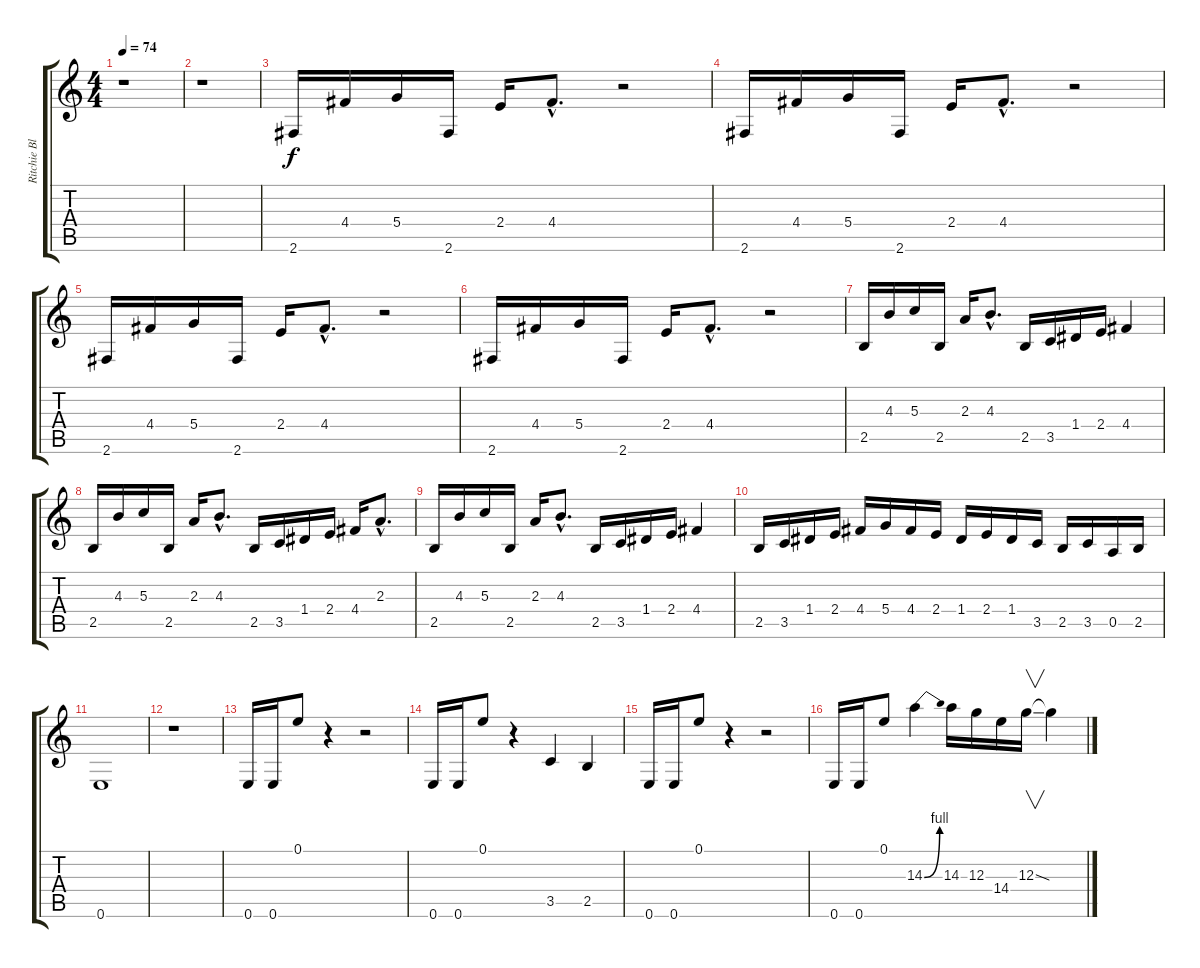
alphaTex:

\track ("Ritchie Blackmore" "Ritchie Bl") {instrument distortionguitar}
\staff {score tabs}
\tuning (E4 B3 G3 D3 A2 E2) {hide}
\ts (4 4)
\tempo 74
\clef g2
\ks c
r.1{dy f instrument distortionguitar} |
r.1 |
2.6.16 4.4.16 5.4.16 2.6.16 2.4.16 4.4{hac}.8{d} r.2 |
2.6.16 4.4.16 5.4.16 2.6.16 2.4.16 4.4{hac}.8{d} r.2 |
2.6.16 4.4.16 5.4.16 2.6.16 2.4.16 4.4{hac}.8{d} r.2 |
2.6.16 4.4.16 5.4.16 2.6.16 2.4.16 4.4{hac}.8{d} r.2 |
2.5.16 4.3.16 5.3.16 2.5.16 2.3.16 4.3{hac}.8{d} 2.5.16 3.5.16 1.4.16 2.4.16 4.4.4 |
2.5.16 4.3.16 5.3.16 2.5.16 2.3.16 4.3{hac}.8{d} 2.5.16 3.5.16 1.4.16 2.4.16 4.4.16 2.3{hac}.8{d} |
2.5.16 4.3.16 5.3.16 2.5.16 2.3.16 4.3{hac}.8{d} 2.5.16 3.5.16 1.4.16 2.4.16 4.4.4 |
2.5.16 3.5.16 1.4.16 2.4.16 4.4.16 5.4.16 4.4.16 2.4.16 1.4.16 2.4.16 1.4.16 3.5.16 2.5.16 3.5.16 0.5.16 2.5.16 |
0.6.1 |
r.1 |
0.6.16 0.6.16 0.1.8 r.4 r.2 |
0.6.16 0.6.16 0.1.8 r.4 3.5.4 2.5.4 |
0.6.16 0.6.16 0.1.8 r.4 r.2 |
0.6.16 0.6.16 0.1.8 14.3{be (bend 0 0 60 4)}.4 14.3.16 12.3.16 14.4.16 12.3{ss}.16{v} 12.3{t}.4
